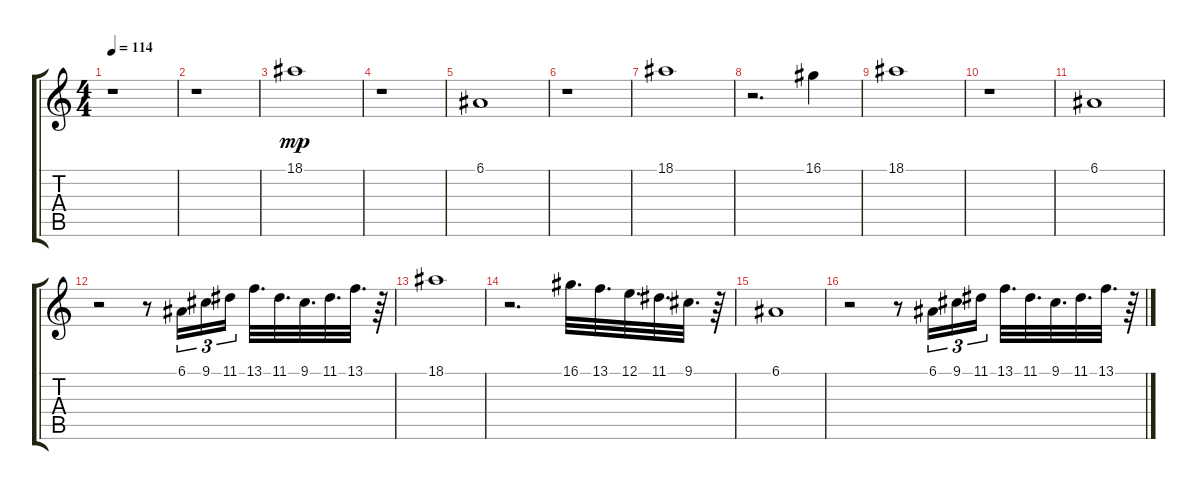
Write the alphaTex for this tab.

\track "" {instrument synthstrings1}
\staff {score tabs}
\tuning (E4 B3 G3 D3 A2 E2) {hide}
\ts (4 4)
\tempo 114
\clef g2
\ks c
r.1{dy mp} |
r.1 |
18.1.1 |
r.1 |
6.1.1 |
r.1 |
18.1.1 |
r.2{d} 16.1.4 |
18.1.1 |
r.1 |
6.1.1 |
r.2 r.8 6.1.16{tu (3 2)} 9.1.16{tu (3 2)} 11.1.16{tu (3 2)} 13.1.32{d} 11.1.32{d} 9.1.32{d} 11.1.32{d} 13.1.32{d} r.64 |
18.1.1 |
r.2{d} 16.1.32{d} 13.1.32{d} 12.1.32{d} 11.1.32{d} 9.1.32{d} r.64 |
6.1.1 |
r.2 r.8 6.1.16{tu (3 2)} 9.1.16{tu (3 2)} 11.1.16{tu (3 2)} 13.1.32{d} 11.1.32{d} 9.1.32{d} 11.1.32{d} 13.1.32{d} r.64
